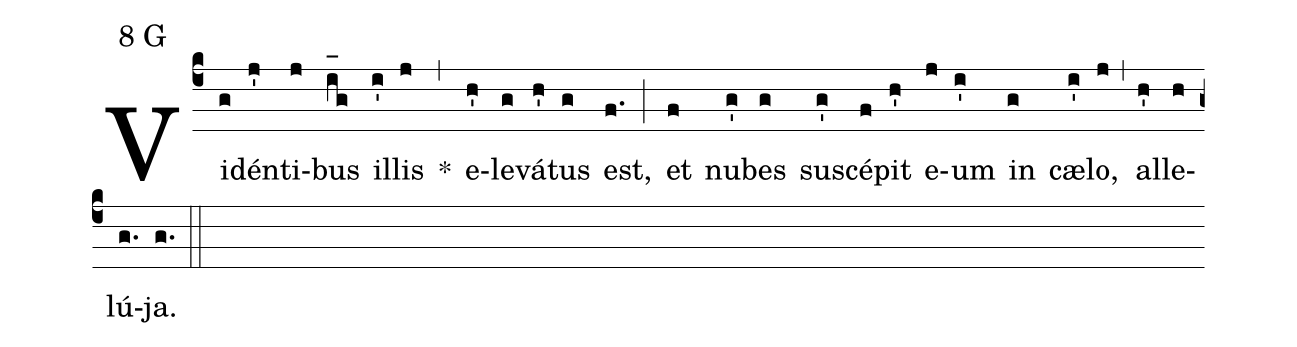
mode:8 G;
%%
(c4) Vi(g)dén(j')ti(j)bus(i_[oh:h]g) il(i')lis(j) *(,) e(h')le(g)vá(h')tus(g) est,(f.) (;) et(f) nu(g')bes(g) sus(g')cé(f)pit(h') e(j)um(i') in(g) cæ(i')lo,(j) (,) al(h')le(h)lú(g.)ja.(g.) (::)
